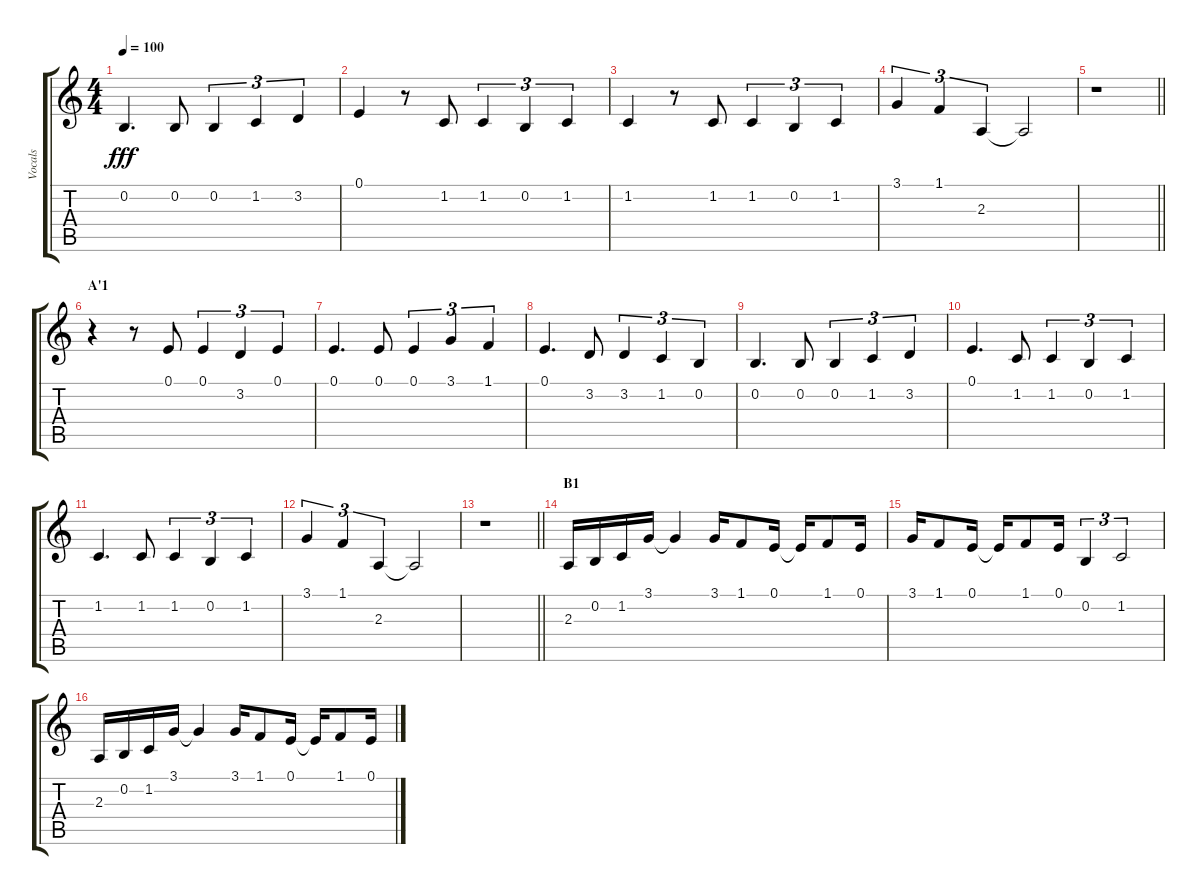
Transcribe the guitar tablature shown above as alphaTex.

\track ("Vocals" "Vocals") {instrument voiceoohs}
\staff {score tabs}
\tuning (E4 B3 G3 D3 A2 E2) {hide}
\ts (4 4)
\tempo 100
\clef g2
\ks c
0.2.4{d dy fff} 0.2.8 0.2.4{tu (3 2)} 1.2.4{tu (3 2)} 3.2.4{tu (3 2)} |
0.1.4 r.8 1.2.8 1.2.4{tu (3 2)} 0.2.4{tu (3 2)} 1.2.4{tu (3 2)} |
1.2.4 r.8 1.2.8 1.2.4{tu (3 2)} 0.2.4{tu (3 2)} 1.2.4{tu (3 2)} |
3.1.4{tu (3 2)} 1.1.4{tu (3 2)} 2.3.4{tu (3 2)} 2.3{t}.2 |
\barLineRight lightlight
r.1 |
\section ("" "A'1")
r.4 r.8 0.1.8 0.1.4{tu (3 2)} 3.2.4{tu (3 2)} 0.1.4{tu (3 2)} |
0.1.4{d} 0.1.8 0.1.4{tu (3 2)} 3.1.4{tu (3 2)} 1.1.4{tu (3 2)} |
0.1.4{d} 3.2.8 3.2.4{tu (3 2)} 1.2.4{tu (3 2)} 0.2.4{tu (3 2)} |
0.2.4{d} 0.2.8 0.2.4{tu (3 2)} 1.2.4{tu (3 2)} 3.2.4{tu (3 2)} |
0.1.4{d} 1.2.8 1.2.4{tu (3 2)} 0.2.4{tu (3 2)} 1.2.4{tu (3 2)} |
1.2.4{d} 1.2.8 1.2.4{tu (3 2)} 0.2.4{tu (3 2)} 1.2.4{tu (3 2)} |
3.1.4{tu (3 2)} 1.1.4{tu (3 2)} 2.3.4{tu (3 2)} 2.3{t}.2 |
\barLineRight lightlight
r.1 |
\section ("" "B1")
2.3.16 0.2.16 1.2.16 3.1.16 3.1{t}.4 3.1.16 1.1.8 0.1.16 0.1{t}.16 1.1.8 0.1.16 |
3.1.16 1.1.8 0.1.16 0.1{t}.16 1.1.8 0.1.16 0.2.4{tu (3 2)} 1.2.2{tu (3 2)} |
2.3.16 0.2.16 1.2.16 3.1.16 3.1{t}.4 3.1.16 1.1.8 0.1.16 0.1{t}.16 1.1.8 0.1.16
